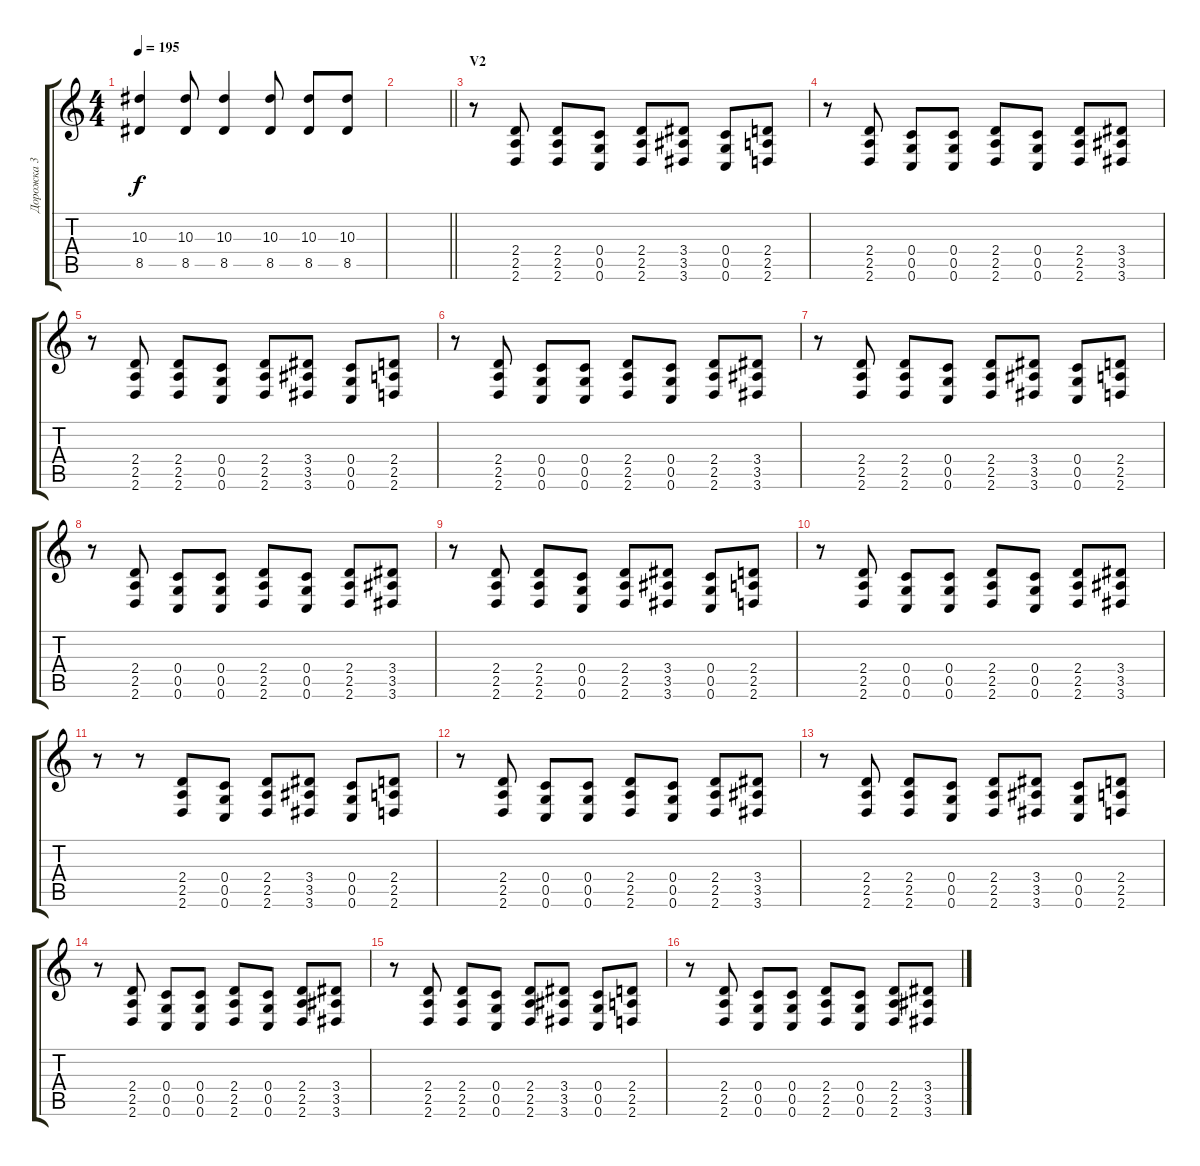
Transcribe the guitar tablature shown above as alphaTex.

\track ("Дорожка 3" "Дорожка 3") {instrument overdrivenguitar}
\staff {score tabs}
\tuning (D4 A3 F3 C3 G2 C2) {hide}
\ts (4 4)
\tempo 195
\clef g2
\ks c
(10.3 8.5).4{dy f} (10.3 8.5).8 (10.3 8.5).4 (10.3 8.5).8 (10.3 8.5).8 (10.3 8.5).8 |
\barLineRight lightlight
|
\section ("" "V2")
r.8 (2.4 2.5 2.6).8 (2.4 2.5 2.6).8 (0.4 0.5 0.6).8 (2.4 2.5 2.6).8 (3.4 3.5 3.6).8 (0.4 0.5 0.6).8 (2.4 2.5 2.6).8 |
r.8 (2.4 2.5 2.6).8 (0.4 0.5 0.6).8 (0.4 0.5 0.6).8 (2.4 2.5 2.6).8 (0.4 0.5 0.6).8 (2.4 2.5 2.6).8 (3.4 3.5 3.6).8 |
r.8 (2.4 2.5 2.6).8 (2.4 2.5 2.6).8 (0.4 0.5 0.6).8 (2.4 2.5 2.6).8 (3.4 3.5 3.6).8 (0.4 0.5 0.6).8 (2.4 2.5 2.6).8 |
r.8 (2.4 2.5 2.6).8 (0.4 0.5 0.6).8 (0.4 0.5 0.6).8 (2.4 2.5 2.6).8 (0.4 0.5 0.6).8 (2.4 2.5 2.6).8 (3.4 3.5 3.6).8 |
r.8 (2.4 2.5 2.6).8 (2.4 2.5 2.6).8 (0.4 0.5 0.6).8 (2.4 2.5 2.6).8 (3.4 3.5 3.6).8 (0.4 0.5 0.6).8 (2.4 2.5 2.6).8 |
r.8 (2.4 2.5 2.6).8 (0.4 0.5 0.6).8 (0.4 0.5 0.6).8 (2.4 2.5 2.6).8 (0.4 0.5 0.6).8 (2.4 2.5 2.6).8 (3.4 3.5 3.6).8 |
r.8 (2.4 2.5 2.6).8 (2.4 2.5 2.6).8 (0.4 0.5 0.6).8 (2.4 2.5 2.6).8 (3.4 3.5 3.6).8 (0.4 0.5 0.6).8 (2.4 2.5 2.6).8 |
r.8 (2.4 2.5 2.6).8 (0.4 0.5 0.6).8 (0.4 0.5 0.6).8 (2.4 2.5 2.6).8 (0.4 0.5 0.6).8 (2.4 2.5 2.6).8 (3.4 3.5 3.6).8 |
r.8 r.8 (2.4 2.5 2.6).8 (0.4 0.5 0.6).8 (2.4 2.5 2.6).8 (3.4 3.5 3.6).8 (0.4 0.5 0.6).8 (2.4 2.5 2.6).8 |
r.8 (2.4 2.5 2.6).8 (0.4 0.5 0.6).8 (0.4 0.5 0.6).8 (2.4 2.5 2.6).8 (0.4 0.5 0.6).8 (2.4 2.5 2.6).8 (3.4 3.5 3.6).8 |
r.8 (2.4 2.5 2.6).8 (2.4 2.5 2.6).8 (0.4 0.5 0.6).8 (2.4 2.5 2.6).8 (3.4 3.5 3.6).8 (0.4 0.5 0.6).8 (2.4 2.5 2.6).8 |
r.8 (2.4 2.5 2.6).8 (0.4 0.5 0.6).8 (0.4 0.5 0.6).8 (2.4 2.5 2.6).8 (0.4 0.5 0.6).8 (2.4 2.5 2.6).8 (3.4 3.5 3.6).8 |
r.8 (2.4 2.5 2.6).8 (2.4 2.5 2.6).8 (0.4 0.5 0.6).8 (2.4 2.5 2.6).8 (3.4 3.5 3.6).8 (0.4 0.5 0.6).8 (2.4 2.5 2.6).8 |
r.8 (2.4 2.5 2.6).8 (0.4 0.5 0.6).8 (0.4 0.5 0.6).8 (2.4 2.5 2.6).8 (0.4 0.5 0.6).8 (2.4 2.5 2.6).8 (3.4 3.5 3.6).8
